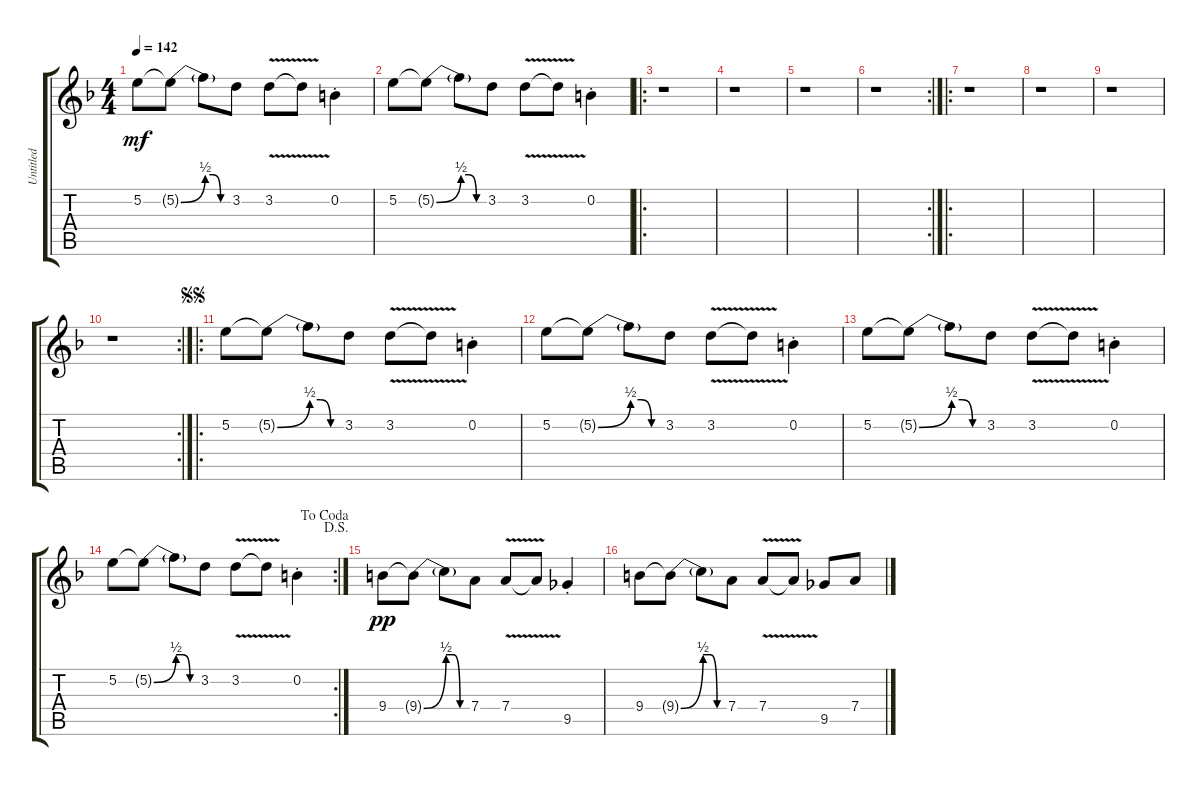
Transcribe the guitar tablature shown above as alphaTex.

\track ("Untitled" "Untitled") {instrument overdrivenguitar}
\staff {score tabs}
\tuning (E4 B3 G3 D3 A2 E2) {hide}
\ts (4 4)
\tempo 142
\clef g2
\ks f
5.2.8{dy mf} 5.2{be (bend 0 0 60 2) t}.8 5.2{be (custom 0 2 20 2 40 0 60 0) t}.8 3.2.8 3.2{v}.8 3.2{v t}.8 0.2{st}.4 |
5.2.8 5.2{be (bend 0 0 60 2) t}.8 5.2{be (custom 0 2 20 2 40 0 60 0) t}.8 3.2.8 3.2{v}.8 3.2{v t}.8 0.2{st}.4 |
\ro
r.1 |
r.1 |
r.1 |
\rc 2
r.1 |
\ro
r.1 |
r.1 |
r.1 |
\rc 2
r.1 |
\ro
\jump segnosegno
5.2.8 5.2{be (bend 0 0 60 2) t}.8 5.2{be (custom 0 2 20 2 40 0 60 0) t}.8 3.2.8 3.2{v}.8 3.2{v t}.8 0.2{st}.4 |
5.2.8 5.2{be (bend 0 0 60 2) t}.8 5.2{be (custom 0 2 20 2 40 0 60 0) t}.8 3.2.8 3.2{v}.8 3.2{v t}.8 0.2{st}.4 |
5.2.8 5.2{be (bend 0 0 60 2) t}.8 5.2{be (custom 0 2 20 2 40 0 60 0) t}.8 3.2.8 3.2{v}.8 3.2{v t}.8 0.2{st}.4 |
\rc 2
\jump dalsegno
\jump dacoda
5.2.8 5.2{be (bend 0 0 60 2) t}.8 5.2{be (custom 0 2 20 2 40 0 60 0) t}.8 3.2.8 3.2{v}.8 3.2{v t}.8 0.2{st}.4 |
9.4.8{dy pp} 9.4{be (bend 0 0 60 2) t}.8 9.4{be (custom 0 2 20 2 40 0 60 0) t}.8 7.4.8 7.4{v}.8 7.4{v t}.8 9.5{st}.4 |
9.4.8 9.4{be (bend 0 0 60 2) t}.8 9.4{be (custom 0 2 20 2 40 0 60 0) t}.8 7.4.8 7.4{v}.8 7.4{v t}.8 9.5.8 7.4.8
